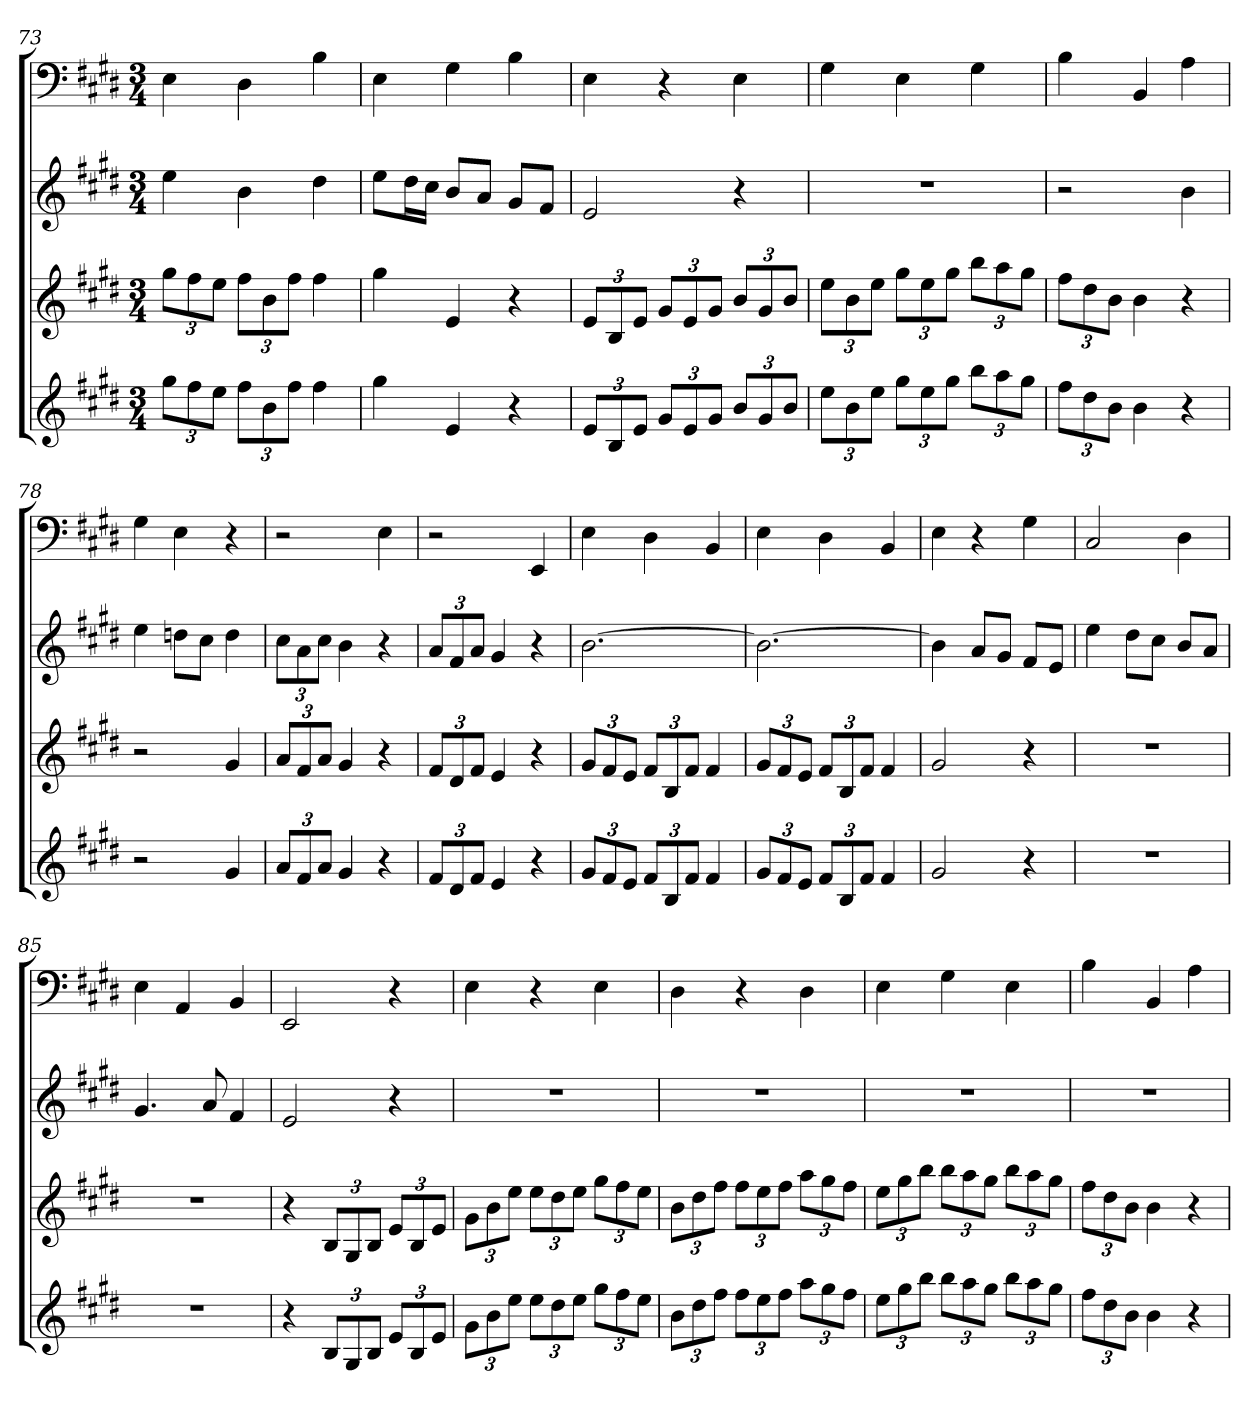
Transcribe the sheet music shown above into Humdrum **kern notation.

**kern	**kern	**kern	**kern
*part4	*part3	*part2	*part1
*staff4	*staff3	*staff2	*staff1
*	*	*	*clefF4
*k[f#c#g#d#]	*k[f#c#g#d#]	*k[f#c#g#d#]	*k[f#c#g#d#]
*E:	*E:	*E:	*E:
*M3/4	*M3/4	*M3/4	*M3/4
=73	=73	=73	=73
12gg#L	12gg#L	4ee	4E
12ff#	12ff#	.	.
12eeJ	12eeJ	.	.
12ff#L	12ff#L	4b	4D#
12b	12b	.	.
12ff#J	12ff#J	.	.
4ff#	4ff#	4dd#	4B
=74	=74	=74	=74
4gg#	4gg#	8eeL	4E
.	.	16dd#L	.
.	.	16cc#JJ	.
4e	4e	8bL	4G#
.	.	8aJ	.
4r	4r	8g#L	4B
.	.	8f#J	.
=75	=75	=75	=75
12eL	12eL	2e	4E
12B	12B	.	.
12eJ	12eJ	.	.
12g#L	12g#L	.	4r
12e	12e	.	.
12g#J	12g#J	.	.
12bL	12bL	4r	4E
12g#	12g#	.	.
12bJ	12bJ	.	.
=76	=76	=76	=76
12eeL	12eeL	2.r	4G#
12b	12b	.	.
12eeJ	12eeJ	.	.
12gg#L	12gg#L	.	4E
12ee	12ee	.	.
12gg#J	12gg#J	.	.
12bbL	12bbL	.	4G#
12aa	12aa	.	.
12gg#J	12gg#J	.	.
=77	=77	=77	=77
12ff#L	12ff#L	2r	4B
12dd#	12dd#	.	.
12bJ	12bJ	.	.
4b	4b	.	4BB
4r	4r	4b	4A
=78	=78	=78	=78
2r	2r	4ee	4G#
.	.	8ddnL	4E
.	.	8cc#J	.
4g#	4g#	4dd	4r
=79	=79	=79	=79
12aL	12aL	12cc#L	2r
12f#	12f#	12a	.
12aJ	12aJ	12cc#J	.
4g#	4g#	4b	.
4r	4r	4r	4E
=80	=80	=80	=80
12f#L	12f#L	12aL	2r
12d#	12d#	12f#	.
12f#J	12f#J	12aJ	.
4e	4e	4g#	.
4r	4r	4r	4EE
=81	=81	=81	=81
12g#L	12g#L	[2.b	4E
12f#	12f#	.	.
12eJ	12eJ	.	.
12f#L	12f#L	.	4D#
12B	12B	.	.
12f#J	12f#J	.	.
4f#	4f#	.	4BB
=82	=82	=82	=82
12g#L	12g#L	2.b_	4E
12f#	12f#	.	.
12eJ	12eJ	.	.
12f#L	12f#L	.	4D#
12B	12B	.	.
12f#J	12f#J	.	.
4f#	4f#	.	4BB
=83	=83	=83	=83
2g#	2g#	4b]	4E
.	.	8aL	4r
.	.	8g#J	.
4r	4r	8f#L	4G#
.	.	8eJ	.
=84	=84	=84	=84
2.r	2.r	4ee	2C#
.	.	8dd#L	.
.	.	8cc#J	.
.	.	8bL	4D#
.	.	8aJ	.
=85	=85	=85	=85
2.r	2.r	4.g#	4E
.	.	.	4AA
.	.	8a	.
.	.	4f#	4BB
=86	=86	=86	=86
4r	4r	2e	2EE
12BL	12BL	.	.
12G#	12G#	.	.
12BJ	12BJ	.	.
12eL	12eL	4r	4r
12B	12B	.	.
12eJ	12eJ	.	.
=87	=87	=87	=87
12g#L	12g#L	2.r	4E
12b	12b	.	.
12eeJ	12eeJ	.	.
12eeL	12eeL	.	4r
12dd#	12dd#	.	.
12eeJ	12eeJ	.	.
12gg#L	12gg#L	.	4E
12ff#	12ff#	.	.
12eeJ	12eeJ	.	.
=88	=88	=88	=88
12bL	12bL	2.r	4D#
12dd#	12dd#	.	.
12ff#J	12ff#J	.	.
12ff#L	12ff#L	.	4r
12ee	12ee	.	.
12ff#J	12ff#J	.	.
12aaL	12aaL	.	4D#
12gg#	12gg#	.	.
12ff#J	12ff#J	.	.
=89	=89	=89	=89
12eeL	12eeL	2.r	4E
12gg#	12gg#	.	.
12bbJ	12bbJ	.	.
12bbL	12bbL	.	4G#
12aa	12aa	.	.
12gg#J	12gg#J	.	.
12bbL	12bbL	.	4E
12aa	12aa	.	.
12gg#J	12gg#J	.	.
=90	=90	=90	=90
12ff#L	12ff#L	2.r	4B
12dd#	12dd#	.	.
12bJ	12bJ	.	.
4b	4b	.	4BB
4r	4r	.	4A
=	=	=	=
*-	*-	*-	*-
